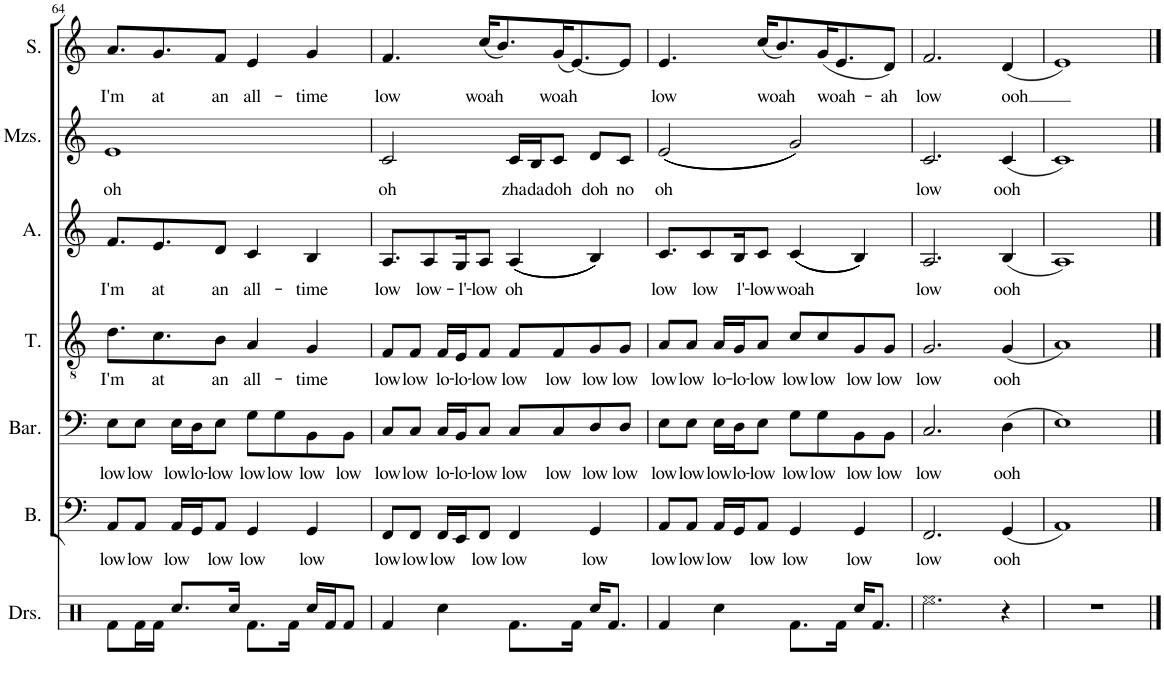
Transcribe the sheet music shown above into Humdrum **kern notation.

**kern	**kern	**text	**kern	**text	**kern	**text	**kern	**text	**kern	**text	**kern	**text
*part7	*part6	*part6	*part5	*part5	*part4	*part4	*part3	*part3	*part2	*part2	*part1	*part1
*staff7	*staff6	*staff6	*staff5	*staff5	*staff4	*staff4	*staff3	*staff3	*staff2	*staff2	*staff1	*staff1
*I"Drumset	*I"Bass	*	*I"Baritone	*	*I"Tenor	*	*I"Alto	*	*I"Mezzo-soprano	*	*I"Soprano	*
*I'Drs.	*I'B.	*	*I'Bar.	*	*I'T.	*	*I'A.	*	*I'Mzs.	*	*I'S.	*
!!LO:PB:g=z
*clefX	*clefF4	*	*clefF4	*	*clefGv2	*	*clefG2	*	*clefG2	*	*clefG2	*
*k[]	*k[]	*	*k[]	*	*k[]	*	*k[]	*	*k[]	*	*k[]	*
*M4/4	*M4/4	*	*M4/4	*	*M4/4	*	*M4/4	*	*M4/4	*	*M4/4	*
=64	=64	=64	=64	=64	=64	=64	=64	=64	=64	=64	=64	=64
!	!	!LO:LY:b	!	!LO:LY:b	!	!LO:LY:b	!	!LO:LY:b	!	!LO:LY:b	!	!LO:LY:b
8Rf\L	8AA/L	low	8E\L	low	8.d\L	I'm	8.f/L	I'm	1e	oh	8.a/L	I'm
!	!	!LO:LY:b	!	!LO:LY:b	!	!	!	!	!	!	!	!
16Rf\L	8AA/J	low	8E\J	low	.	.	.	.	.	.	.	.
!	!	!	!	!	!	!LO:LY:b	!	!LO:LY:b	!	!	!	!LO:LY:b
16Rf\JJ	.	.	.	.	8.c\	at	8.e/	at	.	.	8.g/	at
!	!	!LO:LY:b	!	!LO:LY:b	!	!	!	!	!	!	!	!
8.Rcc/L	16AA/LL	low	16E\LL	low	.	.	.	.	.	.	.	.
!	!	!	!	!LO:LY:b	!	!	!	!	!	!	!	!
.	16GG/J	.	16D\J	lo-	.	.	.	.	.	.	.	.
!	!	!LO:LY:b	!	!LO:LY:b	!	!LO:LY:b	!	!LO:LY:b	!	!	!	!LO:LY:b
.	8AA/J	low	8E\J	-low	8B\J	an	8d/J	an	.	.	8f/J	an
16Rcc/Jk	.	.	.	.	.	.	.	.	.	.	.	.
!	!	!LO:LY:b	!	!LO:LY:b	!	!LO:LY:b	!	!LO:LY:b	!	!	!	!LO:LY:b
8.Rf\L	4GG/	low	8G\L	low	4A/	all-	4c/	all-	.	.	4e/	all-
!	!	!	!	!LO:LY:b	!	!	!	!	!	!	!	!
.	.	.	8G\	low	.	.	.	.	.	.	.	.
16Rf\Jk	.	.	.	.	.	.	.	.	.	.	.	.
!	!	!LO:LY:b	!	!LO:LY:b	!	!LO:LY:b	!	!LO:LY:b	!	!	!	!LO:LY:b
16Rcc/LL	4GG/	low	8BB\	low	4G/	-time	4B/	-time	.	.	4g/	-time
16Rf/J	.	.	.	.	.	.	.	.	.	.	.	.
!	!	!	!	!LO:LY:b	!	!	!	!	!	!	!	!
8Rf/J	.	.	8BB\J	low	.	.	.	.	.	.	.	.
=65	=65	=65	=65	=65	=65	=65	=65	=65	=65	=65	=65	=65
!	!	!LO:LY:b	!	!LO:LY:b	!	!LO:LY:b	!	!LO:LY:b	!	!LO:LY:b	!	!LO:LY:b
4Rf/	8FF/L	low	8C/L	low	8F/L	low	8.A/L	low	2c/	oh	4.f/	low
!	!	!LO:LY:b	!	!LO:LY:b	!	!LO:LY:b	!	!	!	!	!	!
.	8FF/J	low	8C/J	low	8F/J	low	.	.	.	.	.	.
!	!	!	!	!	!	!	!	!LO:LY:b	!	!	!	!
.	.	.	.	.	.	.	8A/	low-	.	.	.	.
!	!	!LO:LY:b	!	!LO:LY:b	!	!LO:LY:b	!	!	!	!	!	!
4Rcc\	16FF/LL	low	16C/LL	lo-	16F/LL	lo-	.	.	.	.	.	.
!	!	!	!	!LO:LY:b	!	!LO:LY:b	!	!LO:LY:b	!	!	!	!
.	16EE/J	.	16BB/J	-lo-	16E/J	-lo-	16G/K	l'-	.	.	.	.
!	!	!LO:LY:b	!	!LO:LY:b	!	!LO:LY:b	!	!LO:LY:b	!	!	!	!LO:LY:b
.	8FF/J	low	8C/J	-low	8F/J	-low	8A/J	-low	.	.	(16cc/KL	woah
.	.	.	.	.	.	.	.	.	.	.	8.b/)	.
!	!	!LO:LY:b	!	!LO:LY:b	!	!LO:LY:b	!	!LO:LY:b	!	!LO:LY:b	!	!
8.Rf\L	4FF/	low	8C/L	low	8F/L	low	((((4A/	oh	16c/LL	zha	.	.
!	!	!	!	!	!	!	!	!	!	!LO:LY:b	!	!
.	.	.	.	.	.	.	.	.	16B/J	da	.	.
!	!	!	!	!LO:LY:b	!	!LO:LY:b	!	!	!	!LO:LY:b	!	!LO:LY:b
.	.	.	8C/	low	8F/	low	.	.	8c/J	doh	(16g/K	woah
16Rf\Jk	.	.	.	.	.	.	.	.	.	.	[8.e/)	.
!	!	!LO:LY:b	!	!LO:LY:b	!	!LO:LY:b	!	!	!	!LO:LY:b	!	!
16Rcc/KL	4GG/	low	8D/	low	8G/	low	4B/))))	.	8d/L	doh	.	.
8.Rf/J	.	.	.	.	.	.	.	.	.	.	.	.
!	!	!	!	!LO:LY:b	!	!LO:LY:b	!	!	!	!LO:LY:b	!	!
.	.	.	8D/J	low	8G/J	low	.	.	8c/J	no	8e/J]	.
=66	=66	=66	=66	=66	=66	=66	=66	=66	=66	=66	=66	=66
!	!	!LO:LY:b	!	!LO:LY:b	!	!LO:LY:b	!	!LO:LY:b	!	!LO:LY:b	!	!LO:LY:b
4Rf/	8AA/L	low	8E\L	low	8A/L	low	8.c/L	low	((((2e/	oh	4.e/	low
!	!	!LO:LY:b	!	!LO:LY:b	!	!LO:LY:b	!	!	!	!	!	!
.	8AA/J	low	8E\J	low	8A/J	low	.	.	.	.	.	.
!	!	!	!	!	!	!	!	!LO:LY:b	!	!	!	!
.	.	.	.	.	.	.	8c/	low	.	.	.	.
!	!	!LO:LY:b	!	!LO:LY:b	!	!LO:LY:b	!	!	!	!	!	!
4Rcc\	16AA/LL	low	16E\LL	low	16A/LL	lo-	.	.	.	.	.	.
!	!	!	!	!LO:LY:b	!	!LO:LY:b	!	!LO:LY:b	!	!	!	!
.	16GG/J	.	16D\J	lo-	16G/J	-lo-	16B/K	l'-	.	.	.	.
!	!	!LO:LY:b	!	!LO:LY:b	!	!LO:LY:b	!	!LO:LY:b	!	!	!	!LO:LY:b
.	8AA/J	low	8E\J	-low	8A/J	-low	8c/J	-low	.	.	(16cc/KL	woah
.	.	.	.	.	.	.	.	.	.	.	8.b/)	.
!	!	!LO:LY:b	!	!LO:LY:b	!	!LO:LY:b	!	!LO:LY:b	!	!	!	!
8.Rf\L	4GG/	low	8G\L	low	8c/L	low	((((4c/	woah	2g/))))	.	.	.
!	!	!	!	!LO:LY:b	!	!LO:LY:b	!	!	!	!	!	!LO:LY:b
.	.	.	8G\	low	8c/	low	.	.	.	.	(16g/K	woah-
16Rf\Jk	.	.	.	.	.	.	.	.	.	.	8.e/	.
!	!	!LO:LY:b	!	!LO:LY:b	!	!LO:LY:b	!	!	!	!	!	!
16Rcc/KL	4GG/	low	8BB\	low	8G/	low	4B/))))	.	.	.	.	.
8.Rf/J	.	.	.	.	.	.	.	.	.	.	.	.
!	!	!	!	!LO:LY:b	!	!LO:LY:b	!	!	!	!	!	!LO:LY:b
.	.	.	8BB\J	low	8G/J	low	.	.	.	.	8d/J)	-ah
=67	=67	=67	=67	=67	=67	=67	=67	=67	=67	=67	=67	=67
!	!	!LO:LY:b	!	!LO:LY:b	!	!LO:LY:b	!	!LO:LY:b	!	!LO:LY:b	!	!LO:LY:b
2.Ree\	2.FF/	low	2.C/	low	2.G/	low	2.A/	low	2.c/	low	2.f/	low
!	!	!LO:LY:b	!	!LO:LY:b	!	!LO:LY:b	!	!LO:LY:b	!	!LO:LY:b	!	!LO:LY:b
4r	(4GG/	ooh	(4D\	ooh	(4G/	ooh	(4B/	ooh	(4c/	ooh	(4d/	ooh
=68	=68	=68	=68	=68	=68	=68	=68	=68	=68	=68	=68	=68
1r	1AA)	.	1E)	.	1A)	.	1A)	.	1c)	.	1e)	.
==	==	==	==	==	==	==	==	==	==	==	==	==
*-	*-	*-	*-	*-	*-	*-	*-	*-	*-	*-	*-	*-
